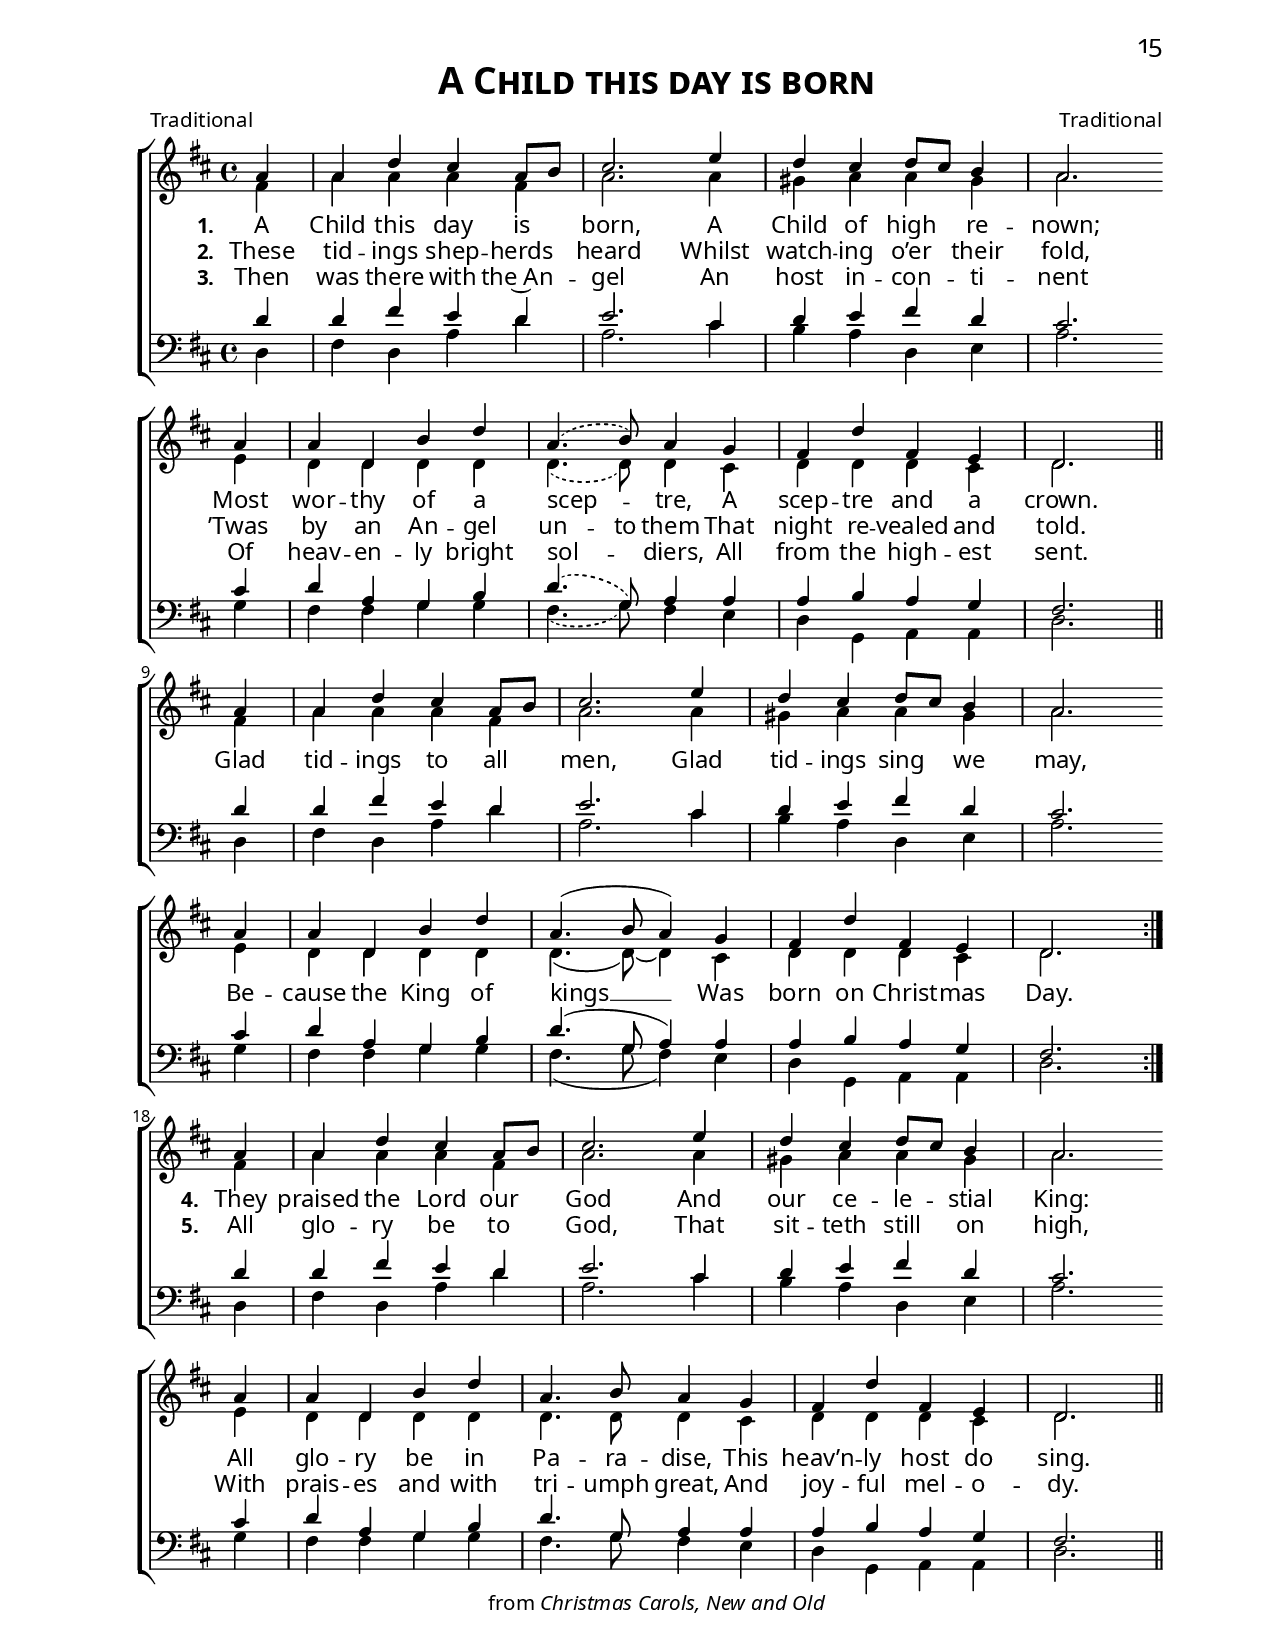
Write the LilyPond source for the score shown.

\version "2.14.2"
\include "util.ly"
\header {
  title = \markup{\override #'(font-name . "Garamond Premier Pro Semibold"){ \abs-fontsize #18 \smallCapsOldStyle"A Child this day is born"}}
  poet = \markup\oldStyleNum"Traditional"
  composer = \markup\oldStyleNum"Traditional"
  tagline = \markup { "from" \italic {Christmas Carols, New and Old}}
}
\paper {
  %print-all-headers = ##t
  paper-height = 11\in
  paper-width = 8.5\in
  indent = 0\in
  %system-system-spacing = #'((basic-distance . 10) (padding . 0))
  
  system-system-spacing =
    #'((basic-distance . 0)
       (minimum-distance . 0)
       (padding . -5)
       (stretchability . 100))
       
  last-bottom-spacing =
    #'((basic-distance . -10)
       (minimum-distance . -10)
       (padding . 0)
       (stretchability . 0))
  ragged-last-bottom = ##f
  ragged-bottom = ##f
  two-sided = ##t
  inner-margin = 1\in
  outer-margin = 0.75\in
  top-margin = 0.26\in
  bottom-margin = 0.25\in
  first-page-number = #015
  print-first-page-number = ##t
  headerLine = ""
  oddHeaderMarkup = \markup\fill-line{
     \override #'(font-name . "Garamond Premier Pro")\abs-fontsize #12.5
     \combine 
        \fill-line{"" \on-the-fly #print-page-number-check-first
        \oldStylePageNum""
        }
        \fill-line{\headerLine}
  }
  evenHeaderMarkup = \markup {
     \override #'(font-name . "Garamond Premier Pro")\abs-fontsize #12.5
     \combine
        \on-the-fly #print-page-number-check-first
        \oldStylePageNum""
        \fill-line{\headerLine}
  }
}
#(set-global-staff-size 18) \paper{ #(define fonts (make-pango-font-tree "Garamond Premier Pro" "Garamond Premier Pro" "Garamond Premier Pro" (/ 18 20))) }
global = {
  \key d \major
  \time 4/4
  \autoBeamOff
  \slurDashed
}

sopMusic = \relative c' {
  \partial 4 a'4 |
  a d cis a8[ b] |
  cis2. e4 |
  d4 cis d8[ cis] b4 |
  
  a2. \bar"" \break
  a4 |
  a d, b' d |
  a4.( b8) a4 g |
  fis d' fis, e |
  \partial 2. d2. \bar "||" \break
  
  
  \partial 4 a'4 |
  a d cis a8[ b] |
  cis2. e4 |
  d4 cis d8[ cis] b4 |
  
  a2. \bar"" \break
  a4 |
  a d, b' d |
  \slurSolid
  a4.( b8 a4) g |
  fis d' fis, e |
  \partial 2. d2. \bar ":|."
  
  
  
  
  
  
  \slurDashed
  \partial 4 a'4 |
  a d cis a8[ b] |
  cis2. e4 |
  d4 cis d8[ cis] b4 |
  
  a2. \bar"" \break
  a4 |
  a d, b' d |
  a4. b8 a4 g |
  fis d' fis, e |
  \partial 2. d2. \bar "||" \break
}
sopWords = \lyricmode {
  
}

altoMusic = \relative c' {
  fis4 |
  a a a fis |
  a2. a4 |
  gis a a gis |
  
  a2. e4 |
  d d d d |
  d4.( d8) d4 cis |
  d d d cis |
  d2. \bar "||"

  
  fis4 |
  a a a fis |
  a2. a4 |
  gis a a gis |
  
  a2. e4 |
  d d d d |
  \slurSolid
  d4.( d8)~ d4 cis |
  d d d cis |
  d2.
  
  
  
  
  
  \slurDashed
  fis4 |
  a a a fis |
  a2. a4 |
  gis a a gis |
  
  a2. e4 |
  d d d d |
  d4. d8 d4 cis |
  d d d cis |
  d2. \bar "||"
}
altoWords = \lyricmode {
  \dropLyricsXII
  \set stanza = #"1. "
  A Child this day is born,
  A Child of high re -- nown;
  Most wor -- thy of a scep -- tre,
  A scep -- tre and a crown.
  
  Glad tid -- ings to all men,
  Glad tid -- ings sing we may,
  Be -- cause the King of kings __
  Was born on Christ -- mas Day.
  
  
  \set stanza = #"4. "
  They praised the Lord our God
  And our ce -- le -- stial King:
  All glo -- ry be in
\set ignoreMelismata = ##t
  Pa -- ra -- dise,
\unset ignoreMelismata
  This heav’n -- ly host do sing.
}
altoWordsII = \lyricmode {
%\markup\italic
  
}
altoWordsIII = \lyricmode {
  \dropLyricsXII
  \set stanza = #"2. "
  These tid -- ings shep -- herds heard
  Whilst watch -- ing o’er their fold,
  ’Twas by an An -- gel
\set ignoreMelismata = ##t
  un -- to them
\unset ignoreMelismata
  That night re -- vealed and told.
  
  \repeat unfold24 \skip1
  \set stanza = #"5. "
  All glo -- ry be to God,
  That sit -- teth still on high,
  With prais -- es and with
\set ignoreMelismata = ##t
  tri -- umph great,
\unset ignoreMelismata
  And joy -- ful mel -- o -- dy.
}
altoWordsIV = \lyricmode {
  \dropLyricsXII
  \set stanza = #"3. "
  Then was there with the~An -- gel
  An host in -- con -- ti -- nent
  Of heav -- en -- ly bright sol -- diers,
  All from the high -- est sent.
}
altoWordsV = \lyricmode {
}
altoWordsVI = \lyricmode {
}
tenorMusic = \relative c' {
  d4 |
  d fis e d |
  e2. cis4 |
  d e fis d |
  
  cis2. cis4 |
  d a g b |
  d4.( g,8) a4 a |
  a b a g |
  fis2. \bar "||"
  
  
  d'4 |
  d fis e d |
  e2. cis4 |
  d e fis d |
  
  cis2. cis4 |
  d a g b |
  \slurSolid d4.( g,8 a4) a |
  a b a g |
  fis2.
  
  
  
  
  
  \slurDashed
  d'4 |
  d fis e d |
  e2. cis4 |
  d e fis d |
  
  cis2. cis4 |
  d a g b |
  d4. g,8 a4 a |
  a b a g |
  fis2. \bar "||"
}
tenorWords = \lyricmode {

}

bassMusic = \relative c {
  d4 |
  fis d a' d |
  a2. cis4 |
  b a d, e |
  
  a2. g4 |
  fis fis g g |
  fis4.( g8) fis4 e |
  d g, a a |
  d2. \bar "||"

  
  d4 |
  fis d a' d |
  a2. cis4 |
  b a d, e |
  
  a2. g4 |
  fis fis g g |
  \slurSolid
  fis4.( g8 fis4) e |
  d g, a a |
  d2.
  
  
  
  
  
  \slurDashed
  d4 |
  fis d a' d |
  a2. cis4 |
  b a d, e |
  
  a2. g4 |
  fis fis g g |
  fis4. g8 fis4 e |
  d g, a a |
  d2. \bar "||"
}
bassWords = \lyricmode {

}

pianoRH = \relative c' {
  
}
pianoLH = \relative c' {
  
}

\score {
  <<
   \new ChoirStaff <<
%    \new Lyrics = sopranos \with { \override VerticalAxisGroup #'nonstaff-relatedstaff-spacing = #'((basic-distance . 1)) }
    \new Staff = women <<
      \new Voice = "sopranos" { \voiceOne << \global \sopMusic >> }
      \new Voice = "altos" { \voiceTwo << \global \altoMusic >> }
    >>
    \new Lyrics \with { alignAboveContext = #"women" \override VerticalAxisGroup #'nonstaff-relatedstaff-spacing = #'((basic-distance . 1))} \lyricsto "sopranos" \sopWords
     \new Lyrics = "altosVI"  \with { alignBelowContext = #"women" \override VerticalAxisGroup #'nonstaff-relatedstaff-spacing = #'((basic-distance . 1))} \lyricsto "altos" \altoWordsVI
    \new Lyrics = "altosV"  \with { alignBelowContext = #"women" \override VerticalAxisGroup #'nonstaff-relatedstaff-spacing = #'((basic-distance . 1))} \lyricsto "altos" \altoWordsV
    \new Lyrics = "altosIV"  \with { alignBelowContext = #"women" \override VerticalAxisGroup #'nonstaff-relatedstaff-spacing = #'((basic-distance . 1))} \lyricsto "altos" \altoWordsIV
    \new Lyrics = "altosIII"  \with { alignBelowContext = #"women" \override VerticalAxisGroup #'nonstaff-relatedstaff-spacing = #'((basic-distance . 1))} \lyricsto "altos" \altoWordsIII
    \new Lyrics = "altosII"  \with { alignBelowContext = #"women" \override VerticalAxisGroup #'nonstaff-relatedstaff-spacing = #'((basic-distance . 1))} \lyricsto "altos" \altoWordsII
    \new Lyrics = "altos"  \with { alignBelowContext = #"women" \override VerticalAxisGroup #'nonstaff-relatedstaff-spacing = #'((padding . -0.9))} \lyricsto "altos" \altoWords
   \new Staff = men <<
      \clef bass
      \new Voice = "tenors" { \voiceOne << \global \tenorMusic >> }
      \new Voice = "basses" { \voiceTwo << \global \bassMusic >> }
    >>
    \new Lyrics \with { alignAboveContext = #"men" \override VerticalAxisGroup #'nonstaff-relatedstaff-spacing = #'((basic-distance . 1)) } \lyricsto "tenors" \tenorWords
    \new Lyrics \with { alignBelowContext = #"men" \override VerticalAxisGroup #'nonstaff-relatedstaff-spacing = #'((basic-distance . 1)) } \lyricsto "basses" \bassWords
  >>
%    \new PianoStaff << \new Staff { \new Voice { \pianoRH } } \new Staff { \clef "bass" \pianoLH } >>
  >>
  \layout {
  \context {
    \Lyrics
    \override LyricText #'font-size = #1.3
  }
    \context {
      \Score
      %\override SpacingSpanner #'base-shortest-duration = #(ly:make-moment 1 8)
      %\override SpacingSpanner #'common-shortest-duration = #(ly:make-moment 1 4)
    }
    \context {
      % Remove all empty staves
      % \Staff \RemoveEmptyStaves \override VerticalAxisGroup #'remove-first = ##t
    }
    \context {
      \Lyrics
      \override LyricText #'X-offset = #center-on-word
    }
  }
}

